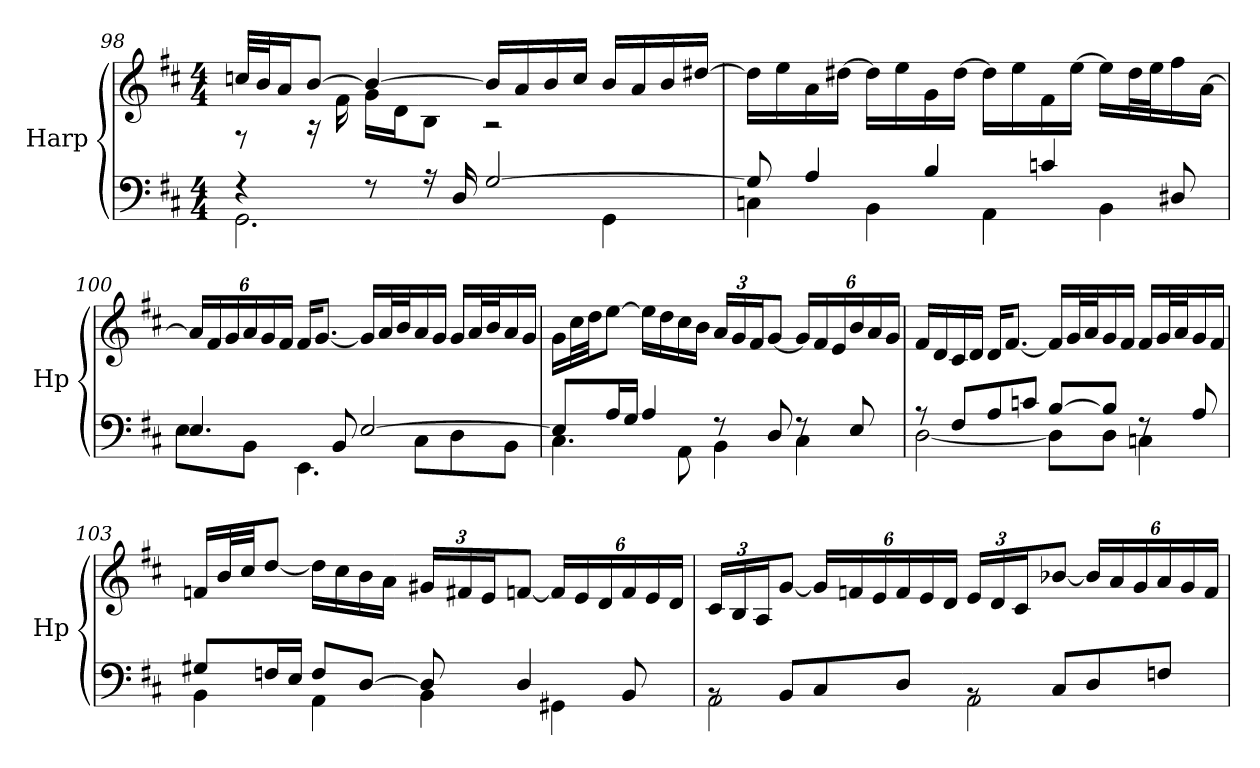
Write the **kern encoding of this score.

**kern	**kern
*part1	*part1
*staff2	*staff1
*I"Harp	*
*I'Hp	*
*clefF4	*clefG2
*k[f#c#]	*k[f#c#]
*M4/4	*M4/4
=98	=98
*^	*^
4r	2.GG\	32ccn/LLL	8rF
.	.	32b/J	.
.	.	16a/J	.
.	.	[8b/J	16rA
.	.	.	16f#\
8r	.	4b/_	16g\LL
.	.	.	16d\J
16r	.	.	8B\J
16D/	.	.	.
[2G/	.	16b/LL]	2rA
.	.	16a/	.
.	.	16b/	.
.	.	16cc/JJ	.
.	4GG\	16b/LL	.
.	.	16a/	.
.	.	16b/	.
.	.	[16dd#X/JJ	.
*	*	*v	*v
!!LO:LB:g=z
=99	=99	=99
8G/]	4Cn\	16dd#\LL]
.	.	16ee\
4A/	.	16a\
.	.	[16dd#X\JJ
.	4BB\	16dd#\LL]
.	.	16ee\
4B/	.	16g\
.	.	[16dd#\JJ
.	4AA\	16dd#\LL]
.	.	16ee\
4cn/	.	16f#\
.	.	[16ee\JJ
.	4BB\	16ee\LL]
.	.	32dd#\L
.	.	32ee\J
8D#X/	.	16ff#\
.	.	[16a\JJ
=100	=100	=100
*	*	*Xbrackettup
4.E/	8E\L	24a/LL]
.	.	24f#/
.	.	24g/
.	8BB\J	24a/
.	.	24g/
.	.	24f#/JJ
.	4.EE\	16f#/KL
.	.	[8.g/J
8BB/	.	.
[2E/	.	16g/LL]
.	.	32a/L
.	.	32b/J
.	8C#\L	16a/
.	.	16g/JJ
.	8D\	16g/LL
.	.	32a/L
.	.	32b/J
.	8BB\J	16a/
.	.	16g/JJ
!!LO:LB:g=z
=101	=101	=101
8E/L]	4.C#\	16g\LL
.	.	32cc#\L
.	.	32dd\JJ
16A/L	.	[8ee\J
16G/JJ	.	.
4A/	.	16ee\LL]
.	.	16dd\
.	8AA\	16cc#\
.	.	16b\JJ
8rF	4BB\	24a/LL
.	.	24g/
.	.	24f#/J
8D/	.	[8g/J
8rF	4C#\	24g/LL]
.	.	24f#/
.	.	24e/
8E/	.	24b/
.	.	24a/
.	.	24g/JJ
=102	=102	=102
8r	[2D\	16f#/LL
.	.	16d/
8F#/L	.	16c#/
.	.	16d/JJ
8A/	.	16d/KL
.	.	[8.f#/J
8cn/J	.	.
[8B/L	8D\L]	16f#/LL]
.	.	32g/L
.	.	32a/J
8B/J]	8D\J	16g/
.	.	16f#/JJ
8rF	4Cn\	16f#/LL
.	.	32g/L
.	.	32a/J
8A/	.	16g/
.	.	16f#/JJ
!!LO:LB:g=z
=103	=103	=103
8G#X/L	4BB\	16fn/LL
.	.	32b/L
.	.	32cc#/JJ
16Fn/L	.	[8dd/J
16E/JJ	.	.
8F/L	4AA\	16dd\LL]
.	.	16cc#\
[8D/J	.	16b\
.	.	16a\JJ
8D/]	4BB\	24g#X/LL
.	.	24f#X/
.	.	24e/J
4D/	.	[8fn/J
.	4GG#X\	24f/LL]
.	.	24e/
.	.	24d/
8BB/	.	24f/
.	.	24e/
.	.	24d/JJ
=104	=104	=104
8rBB	2AA\	24c#/LL
.	.	24B/
.	.	24A/J
8BB/L	.	[8g/J
8C#/	.	24g/LL]
.	.	24fn/
.	.	24e/
8D/J	.	24f/
.	.	24e/
.	.	24d/JJ
8rBB	2AA\	24e/LL
.	.	24d/
.	.	24c#/J
8C#/L	.	[8b-X/J
8D/	.	24b-/LL]
.	.	24a/
.	.	24g/
8Fn/J	.	24a/
.	.	24g/
.	.	24f/JJ
*v	*v	*
=	=
*-	*-
